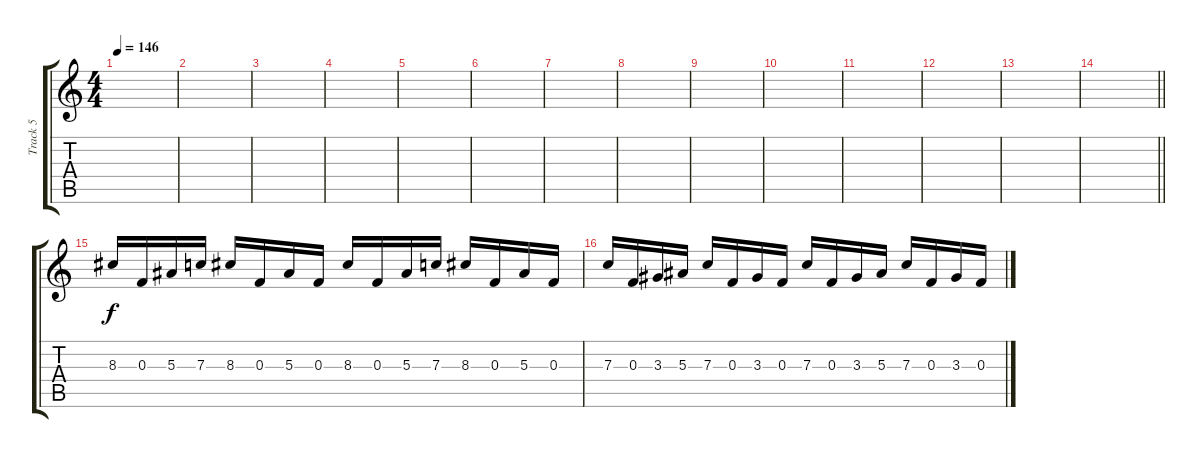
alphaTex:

\track ("Track 5" "Track 5") {instrument distortionguitar bank 255}
\staff {score tabs}
\tuning (D4 A3 F3 C3 G2 C2) {hide}
\ts (4 4)
\tempo 146
\clef g2
\ks c
|
|
|
|
|
|
|
|
|
|
|
|
|
\barLineRight lightlight
|
\section ("" "")
8.3.16 0.3.16 5.3.16 7.3.16 8.3.16 0.3.16 5.3.16 0.3.16 8.3.16 0.3.16 5.3.16 7.3.16 8.3.16 0.3.16 5.3.16 0.3.16 |
7.3.16 0.3.16 3.3.16 5.3.16 7.3.16 0.3.16 3.3.16 0.3.16 7.3.16 0.3.16 3.3.16 5.3.16 7.3.16 0.3.16 3.3.16 0.3.16
